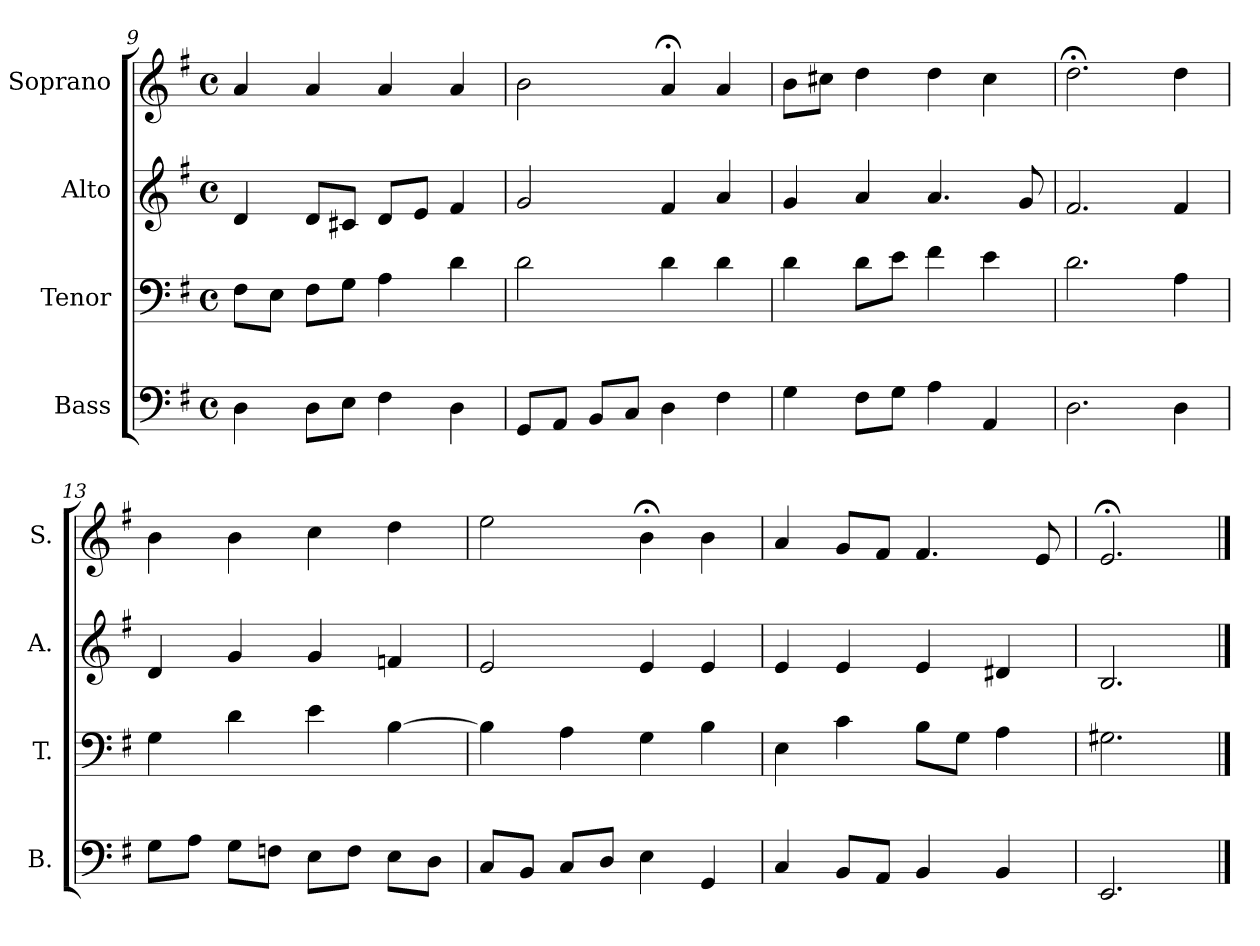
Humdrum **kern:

**kern	**kern	**kern	**kern
*part4	*part3	*part2	*part1
*staff4	*staff3	*staff2	*staff1
*I"Bass	*I"Tenor	*I"Alto	*I"Soprano
*I'B.	*I'T.	*I'A.	*I'S.
*clefF4	*clefF4	*clefG2	*clefG2
*k[f#]	*k[f#]	*k[f#]	*k[f#]
*e:	*e:	*e:	*e:
*M4/4	*M4/4	*M4/4	*M4/4
*met(c)	*met(c)	*met(c)	*met(c)
=9	=9	=9	=9
4D\	8F#\L	4d/	4a/
.	8E\J	.	.
8D\L	8F#\L	8d/L	4a/
8E\J	8G\J	8c#X/J	.
4F#\	4A\	8d/L	4a/
.	.	8e/J	.
4D\	4d\	4f#/	4a/
=10	=10	=10	=10
8GG/L	2d\	2g/	2b\
8AA/J	.	.	.
8BB/L	.	.	.
8C/J	.	.	.
4D\	4d\	4f#/	4a;</
4F#\	4d\	4a/	4a/
!!LO:LB:g=z
=11	=11	=11	=11
4G\	4d\	4g/	8b\L
.	.	.	8cc#X\J
8F#\L	8d\L	4a/	4dd\
8G\J	8e\J	.	.
4A\	4f#\	4.a/	4dd\
4AA/	4e\	.	4cc#\
.	.	8g/	.
=12	=12	=12	=12
2.D\	2.d\	2.f#/	2.dd;<\
4D\	4A\	4f#/	4dd\
=13	=13	=13	=13
8G\L	4G\	4d/	4b\
8A\J	.	.	.
8G\L	4d\	4g/	4b\
8Fn\J	.	.	.
8E\L	4e\	4g/	4cc\
8F\J	.	.	.
8E\L	[4B\	4fn/	4dd\
8D\J	.	.	.
=14	=14	=14	=14
8C/L	4B\]	2e/	2ee\
8BB/J	.	.	.
8C/L	4A\	.	.
8D/J	.	.	.
4E\	4G\	4e/	4b;<\
4GG/	4B\	4e/	4b\
=15	=15	=15	=15
4C/	4E\	4e/	4a/
8BB/L	4c\	4e/	8g/L
8AA/J	.	.	8f#/J
4BB/	8B\L	4e/	4.f#/
.	8G\J	.	.
4BB/	4A\	4d#X/	.
.	.	.	8e/
=16	=16	=16	=16
2.EE/	2.G#X\	2.B/	2.e;</
==	==	==	==
*-	*-	*-	*-
